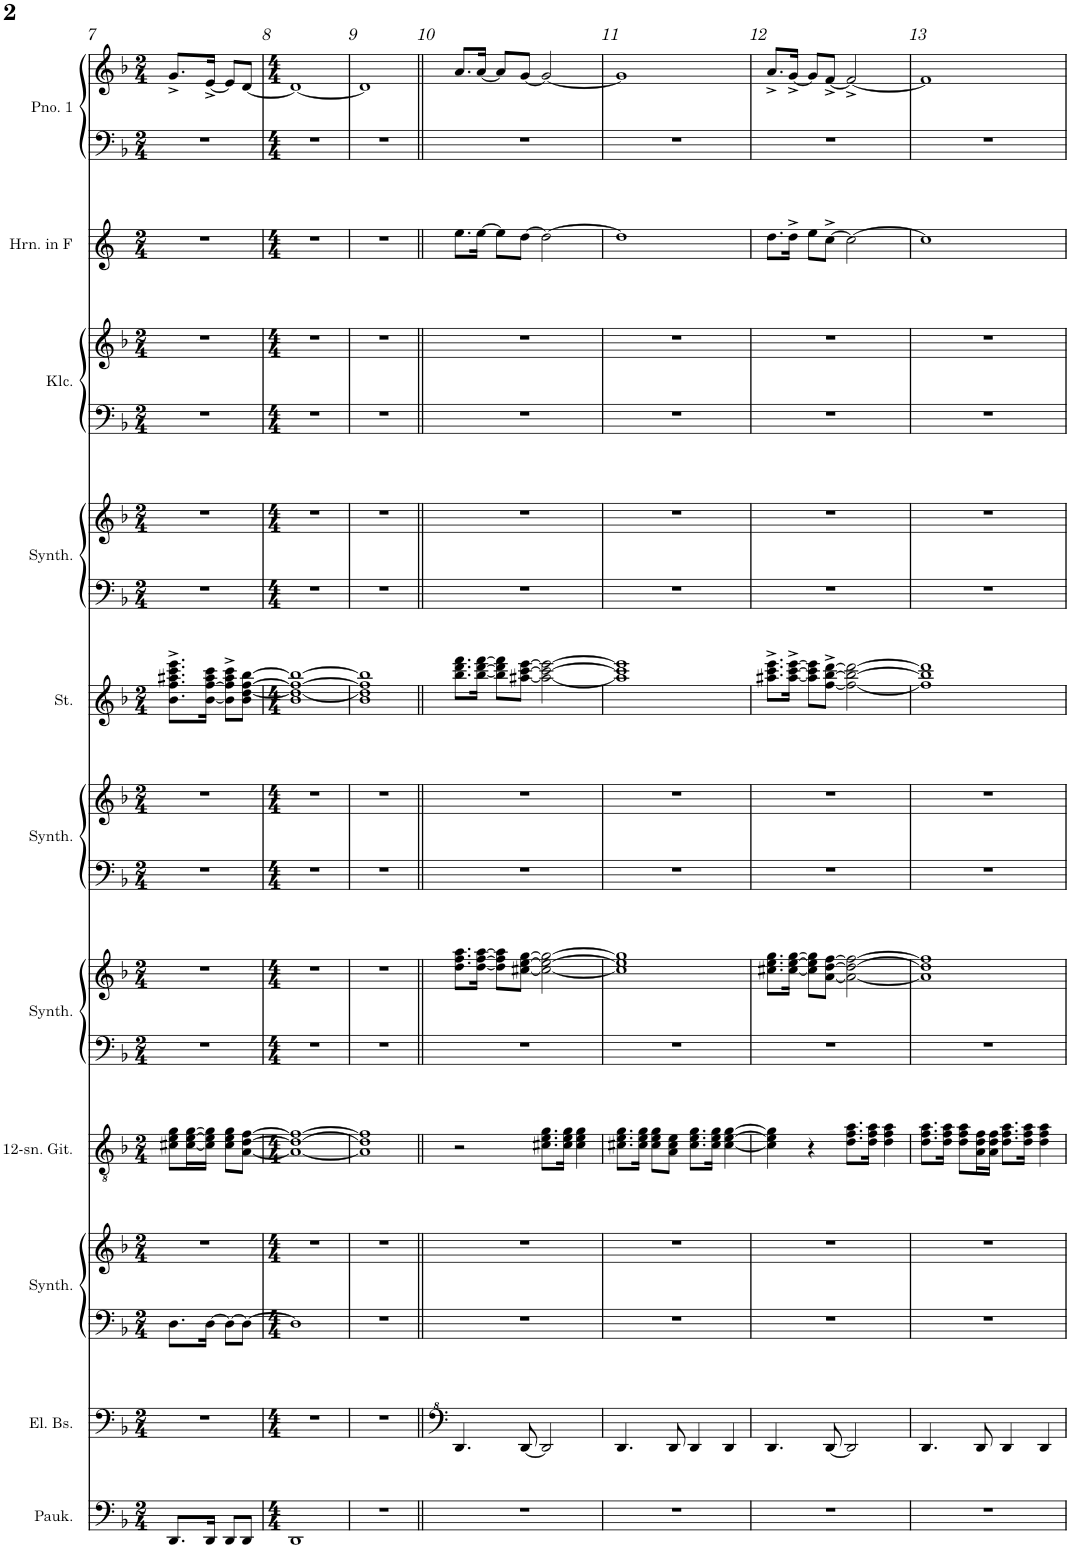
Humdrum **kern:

**kern	**kern	**kern	**kern	**kern	**kern	**kern	**kern	**kern	**kern	**kern	**kern	**kern	**kern	**kern	**kern	**kern
*part11	*part10	*part9	*part9	*part8	*part7	*part7	*part6	*part6	*part5	*part4	*part4	*part3	*part3	*part2	*part1	*part1
*staff17	*staff16	*staff15	*staff14	*staff13	*staff12	*staff11	*staff10	*staff9	*staff8	*staff7	*staff6	*staff5	*staff4	*staff3	*staff2	*staff1
*I"Pauken	*I"Elektrische bas	*I"Bass synthesizer	*	*I"12-snarige gitaar	*I"Brass synthesizer	*	*I"Blokgolf synthesiser	*	*I"Strijkers	*I"Poly synthesizer	*	*I"Klavecimbel	*	*I"Hoorn in F	*I"Piano 1	*
*I'Pauk.	*I'El. Bs.	*I'Synth.	*	*I'12-sn. Git.	*I'Synth.	*	*I'Synth.	*	*I'St.	*I'Synth.	*	*I'Klc.	*	*I'Hrn. in F	*I'Pno. 1	*
!!LO:PB:g=z
*clefF4	*clefF4	*clefF4	*clefG2	*clefGv2	*clefF4	*clefG2	*clefF4	*clefG2	*clefG2	*clefF4	*clefG2	*clefF4	*clefG2	*clefG2	*clefF4	*clefG2
*	*Trd7c12	*	*	*	*	*	*	*	*	*	*	*	*	*Trd4c7	*	*
*k[b-]	*k[b-]	*k[b-]	*k[b-]	*k[b-]	*k[b-]	*k[b-]	*k[b-]	*k[b-]	*k[b-]	*k[b-]	*k[b-]	*k[b-]	*k[b-]	*k[]	*k[b-]	*k[b-]
*M2/4	*M2/4	*M2/4	*M2/4	*M2/4	*M2/4	*M2/4	*M2/4	*M2/4	*M2/4	*M2/4	*M2/4	*M2/4	*M2/4	*M2/4	*M2/4	*M2/4
=7	=7	=7	=7	=7	=7	=7	=7	=7	=7	=7	=7	=7	=7	=7	=7	=7
8.DD/L	2r	8.D\L	2r	8c#X\ 8e\ 8g\L	2r	2r	2r	2r	8.b-\^ 8.ff\^ 8.aa#X\^ 8.ccc\^ 8.eee\^L	2r	2r	2r	2r	2r	2r	8.g^/L
.	.	.	.	[16c#\ [16e\ [16g\L	.	.	.	.	.	.	.	.	.	.	.	.
16DD/Jk	.	[16D\Jk	.	16c#\] 16e\] 16g\]JJ	.	.	.	.	[16b-\ [16ff\ 16aa#\ 16ccc\Jk	.	.	.	.	.	.	[16e^/Jk
8DD/L	.	8D\L_	.	8c#\ 8e\ 8g\L	.	.	.	.	8b-\]^ 8ff\]^ 8aa#\^ 8ccc\^L	.	.	.	.	.	.	8e/L]
8DD/J	.	8D\J_	.	[8A\ [8d\ [8f\J	.	.	.	.	8b-\ [8dd\ [8ff\ [8bb-\J	.	.	.	.	.	.	[8d/J
=8	=8	=8	=8	=8	=8	=8	=8	=8	=8	=8	=8	=8	=8	=8	=8	=8
*M4/4	*M4/4	*M4/4	*M4/4	*M4/4	*M4/4	*M4/4	*M4/4	*M4/4	*M4/4	*M4/4	*M4/4	*M4/4	*M4/4	*M4/4	*M4/4	*M4/4
1DD	1r	1D]	1r	1A_ 1d_ 1f_	1r	1r	1r	1r	1b- 1dd_ 1ff_ 1bb-_	1r	1r	1r	1r	1r	1r	1d_
=9	=9	=9	=9	=9	=9	=9	=9	=9	=9	=9	=9	=9	=9	=9	=9	=9
1r	1r	1r	1r	1A] 1d] 1f]	1r	1r	1r	1r	1b- 1dd] 1ff] 1bb-]	1r	1r	1r	1r	1r	1r	1d]
=10||	=10||	=10||	=10||	=10||	=10||	=10||	=10||	=10||	=10||	=10||	=10||	=10||	=10||	=10||	=10||	=10||
1r	4.D/	1r	1r	2r	1r	8.dd\ 8.ff\ 8.aa\L	1r	1r	8.bb-\ 8.ddd\ 8.fff\L	1r	1r	1r	1r	8.ee\L	1r	8.a/L
.	.	.	.	.	.	[16dd\ [16ff\ [16aa\Jk	.	.	[16bb-\ [16ddd\ [16fff\Jk	.	.	.	.	[16ee\Jk	.	[16a/Jk
.	.	.	.	.	.	8dd\] 8ff\] 8aa\]L	.	.	8bb-\] 8ddd\] 8fff\]L	.	.	.	.	8ee\L]	.	8a/L]
.	[8D/	.	.	.	.	[8cc#X\ [8ee\ [8gg\J	.	.	[8aa#X\ [8ccc\ [8eee\J	.	.	.	.	[8dd\J	.	[8g/J
.	2D/]	.	.	8.c#X\ 8.e\ 8.g\L	.	2cc#\_ 2ee\_ 2gg\_	.	.	2aa#\_ 2ccc\_ 2eee\_	.	.	.	.	2dd\_	.	2g/_
.	.	.	.	16c#\ 16e\ 16g\Jk	.	.	.	.	.	.	.	.	.	.	.	.
.	.	.	.	4c#\ 4e\ 4g\	.	.	.	.	.	.	.	.	.	.	.	.
=11	=11	=11	=11	=11	=11	=11	=11	=11	=11	=11	=11	=11	=11	=11	=11	=11
1r	4.D/	1r	1r	8.c#X\ 8.e\ 8.g\L	1r	1cc#] 1ee] 1gg]	1r	1r	1aa#] 1ccc] 1eee]	1r	1r	1r	1r	1dd]	1r	1g]
.	.	.	.	16c#\ 16e\ 16g\Jk	.	.	.	.	.	.	.	.	.	.	.	.
.	.	.	.	8c#\ 8e\ 8g\L	.	.	.	.	.	.	.	.	.	.	.	.
.	8D/	.	.	8A\ 8c#\ 8e\J	.	.	.	.	.	.	.	.	.	.	.	.
.	4D/	.	.	8.c#\ 8.e\ 8.g\L	.	.	.	.	.	.	.	.	.	.	.	.
.	.	.	.	16c#\ 16e\ 16g\Jk	.	.	.	.	.	.	.	.	.	.	.	.
.	4D/	.	.	[4c#\ [4e\ [4g\	.	.	.	.	.	.	.	.	.	.	.	.
=12	=12	=12	=12	=12	=12	=12	=12	=12	=12	=12	=12	=12	=12	=12	=12	=12
1r	4.D/	1r	1r	4c#\] 4e\] 4g\]	1r	8.cc#X\ 8.ee\ 8.gg\L	1r	1r	8.aa#X\^ 8.ccc\^ 8.eee\^L	1r	1r	1r	1r	8.dd\L	1r	8.a^/L
.	.	.	.	.	.	[16cc#\ [16ee\ [16gg\Jk	.	.	[16aa#\^ [16ccc\^ [16eee\^Jk	.	.	.	.	16dd^\Jk	.	[16g^/Jk
.	.	.	.	4r	.	8cc#\] 8ee\] 8gg\]L	.	.	8aa#\] 8ccc\] 8eee\]L	.	.	.	.	8ee\L	.	8g/L]
.	[8D/	.	.	.	.	[8a\ [8dd\ [8ff\J	.	.	[8ff\^ [8bb-\^ [8ddd\^J	.	.	.	.	[8cc^\J	.	[8f^/J
.	2D/]	.	.	8.d\ 8.f\ 8.a\L	.	2a\_ 2dd\_ 2ff\_	.	.	2ff\_ 2bb-\_ 2ddd\_	.	.	.	.	2cc\_	.	2f^/_
.	.	.	.	16d\ 16f\ 16a\Jk	.	.	.	.	.	.	.	.	.	.	.	.
.	.	.	.	4d\ 4f\ 4a\	.	.	.	.	.	.	.	.	.	.	.	.
=13	=13	=13	=13	=13	=13	=13	=13	=13	=13	=13	=13	=13	=13	=13	=13	=13
1r	4.D/	1r	1r	8.d\ 8.f\ 8.a\L	1r	1a] 1dd] 1ff]	1r	1r	1ff] 1bb-] 1ddd]	1r	1r	1r	1r	1cc]	1r	1f]
.	.	.	.	16d\ 16f\ 16a\Jk	.	.	.	.	.	.	.	.	.	.	.	.
.	.	.	.	8d\ 8f\ 8a\L	.	.	.	.	.	.	.	.	.	.	.	.
.	8D/	.	.	16A\ 16d\ 16f\L	.	.	.	.	.	.	.	.	.	.	.	.
.	.	.	.	16A\ 16d\ 16f\JJ	.	.	.	.	.	.	.	.	.	.	.	.
.	4D/	.	.	8.d\ 8.f\ 8.a\L	.	.	.	.	.	.	.	.	.	.	.	.
.	.	.	.	16d\ 16f\ 16a\Jk	.	.	.	.	.	.	.	.	.	.	.	.
.	4D/	.	.	4d\ 4f\ 4a\	.	.	.	.	.	.	.	.	.	.	.	.
=	=	=	=	=	=	=	=	=	=	=	=	=	=	=	=	=
*-	*-	*-	*-	*-	*-	*-	*-	*-	*-	*-	*-	*-	*-	*-	*-	*-
